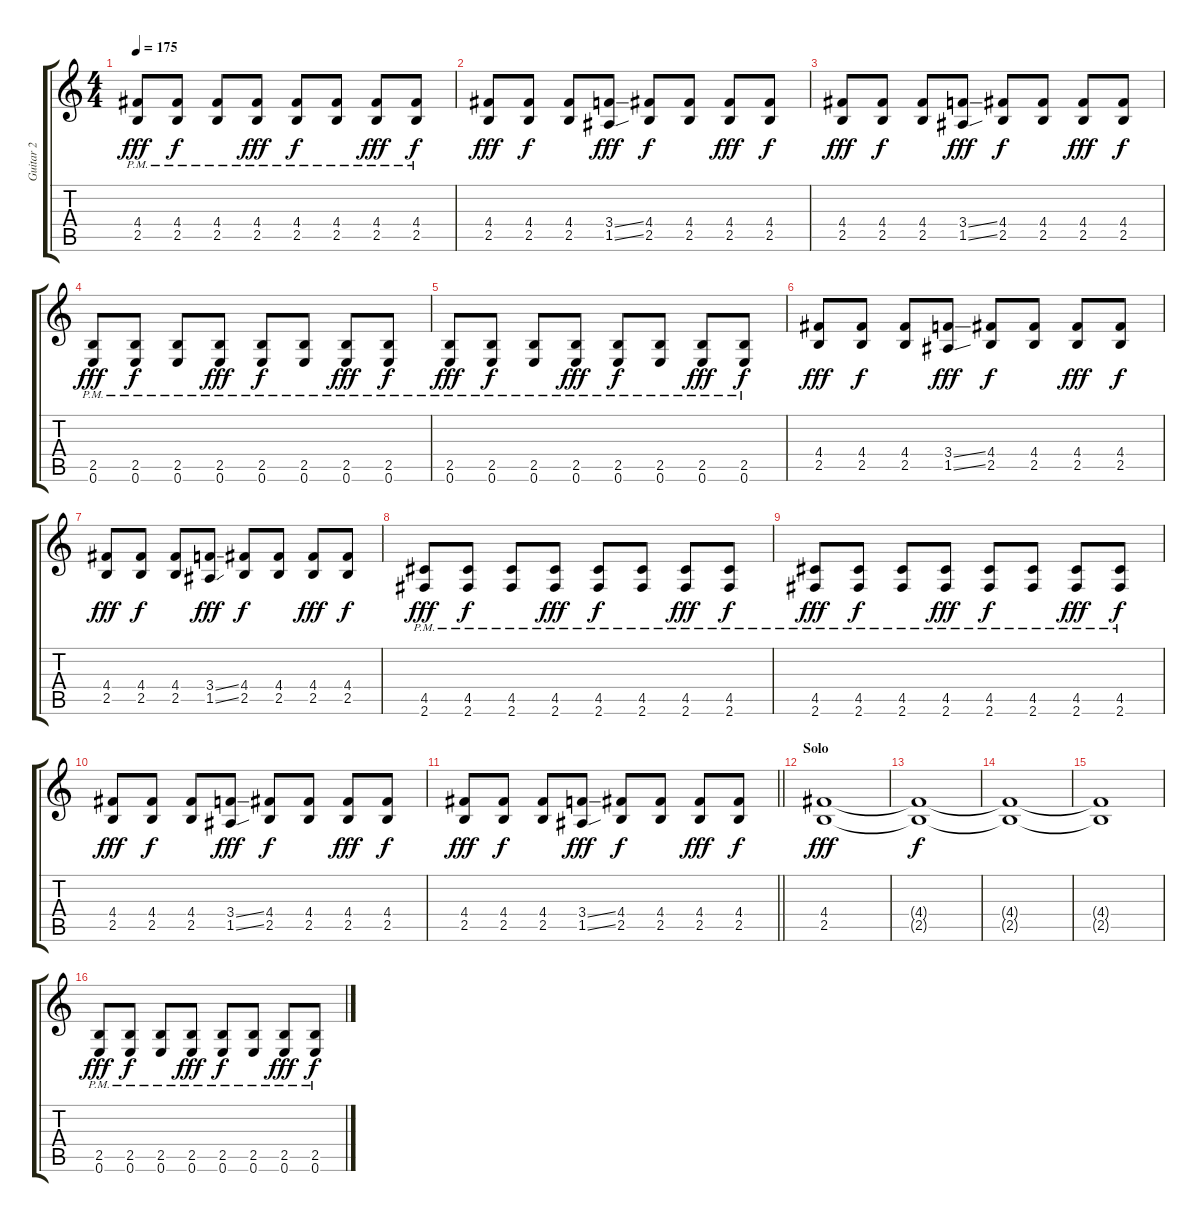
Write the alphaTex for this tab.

\track ("Guitar 2" "Guitar 2") {instrument distortionguitar}
\staff {score tabs}
\tuning (E4 B3 G3 D3 A2 E2) {hide}
\ts (4 4)
\tempo 175
\clef g2
\ks c
(4.4{pm} 2.5{pm}).8{dy fff} (4.4{pm} 2.5{pm}).8{dy f} (4.4{pm} 2.5{pm}).8 (4.4{pm} 2.5{pm}).8{dy fff} (4.4{pm} 2.5{pm}).8{dy f} (4.4{pm} 2.5{pm}).8 (4.4{pm} 2.5{pm}).8{dy fff} (4.4{pm} 2.5{pm}).8{dy f} |
(4.4 2.5).8{dy fff} (4.4 2.5).8{dy f} (4.4 2.5).8 (3.4{ss} 1.5{ss}).8{dy fff} (4.4 2.5).8{dy f} (4.4 2.5).8 (4.4 2.5).8{dy fff} (4.4 2.5).8{dy f} |
(4.4 2.5).8{dy fff} (4.4 2.5).8{dy f} (4.4 2.5).8 (3.4{ss} 1.5{ss}).8{dy fff} (4.4 2.5).8{dy f} (4.4 2.5).8 (4.4 2.5).8{dy fff} (4.4 2.5).8{dy f} |
(2.5{pm} 0.6{pm}).8{dy fff} (2.5{pm} 0.6{pm}).8{dy f} (2.5{pm} 0.6{pm}).8 (2.5{pm} 0.6{pm}).8{dy fff} (2.5{pm} 0.6{pm}).8{dy f} (2.5{pm} 0.6{pm}).8 (2.5{pm} 0.6{pm}).8{dy fff} (2.5{pm} 0.6{pm}).8{dy f} |
(2.5{pm} 0.6{pm}).8{dy fff} (2.5{pm} 0.6{pm}).8{dy f} (2.5{pm} 0.6{pm}).8 (2.5{pm} 0.6{pm}).8{dy fff} (2.5{pm} 0.6{pm}).8{dy f} (2.5{pm} 0.6{pm}).8 (2.5{pm} 0.6{pm}).8{dy fff} (2.5{pm} 0.6{pm}).8{dy f} |
(4.4 2.5).8{dy fff} (4.4 2.5).8{dy f} (4.4 2.5).8 (3.4{ss} 1.5{ss}).8{dy fff} (4.4 2.5).8{dy f} (4.4 2.5).8 (4.4 2.5).8{dy fff} (4.4 2.5).8{dy f} |
(4.4 2.5).8{dy fff} (4.4 2.5).8{dy f} (4.4 2.5).8 (3.4{ss} 1.5{ss}).8{dy fff} (4.4 2.5).8{dy f} (4.4 2.5).8 (4.4 2.5).8{dy fff} (4.4 2.5).8{dy f} |
(4.5{pm} 2.6{pm}).8{dy fff} (4.5{pm} 2.6{pm}).8{dy f} (4.5{pm} 2.6{pm}).8 (4.5{pm} 2.6{pm}).8{dy fff} (4.5{pm} 2.6{pm}).8{dy f} (4.5{pm} 2.6{pm}).8 (4.5{pm} 2.6{pm}).8{dy fff} (4.5{pm} 2.6{pm}).8{dy f} |
(4.5{pm} 2.6{pm}).8{dy fff} (4.5{pm} 2.6{pm}).8{dy f} (4.5{pm} 2.6{pm}).8 (4.5{pm} 2.6{pm}).8{dy fff} (4.5{pm} 2.6{pm}).8{dy f} (4.5{pm} 2.6{pm}).8 (4.5{pm} 2.6{pm}).8{dy fff} (4.5{pm} 2.6{pm}).8{dy f} |
(4.4 2.5).8{dy fff} (4.4 2.5).8{dy f} (4.4 2.5).8 (3.4{ss} 1.5{ss}).8{dy fff} (4.4 2.5).8{dy f} (4.4 2.5).8 (4.4 2.5).8{dy fff} (4.4 2.5).8{dy f} |
\barLineRight lightlight
(4.4 2.5).8{dy fff} (4.4 2.5).8{dy f} (4.4 2.5).8 (3.4{ss} 1.5{ss}).8{dy fff} (4.4 2.5).8{dy f} (4.4 2.5).8 (4.4 2.5).8{dy fff} (4.4 2.5).8{dy f} |
\section ("" "Solo")
(4.4 2.5).1{dy fff} |
(4.4{t} 2.5{t}).1{dy f} |
(4.4{t} 2.5{t}).1 |
(4.4{t} 2.5{t}).1 |
(2.5{pm} 0.6{pm}).8{dy fff} (2.5{pm} 0.6{pm}).8{dy f} (2.5{pm} 0.6{pm}).8 (2.5{pm} 0.6{pm}).8{dy fff} (2.5{pm} 0.6{pm}).8{dy f} (2.5{pm} 0.6{pm}).8 (2.5{pm} 0.6{pm}).8{dy fff} (2.5{pm} 0.6{pm}).8{dy f}
